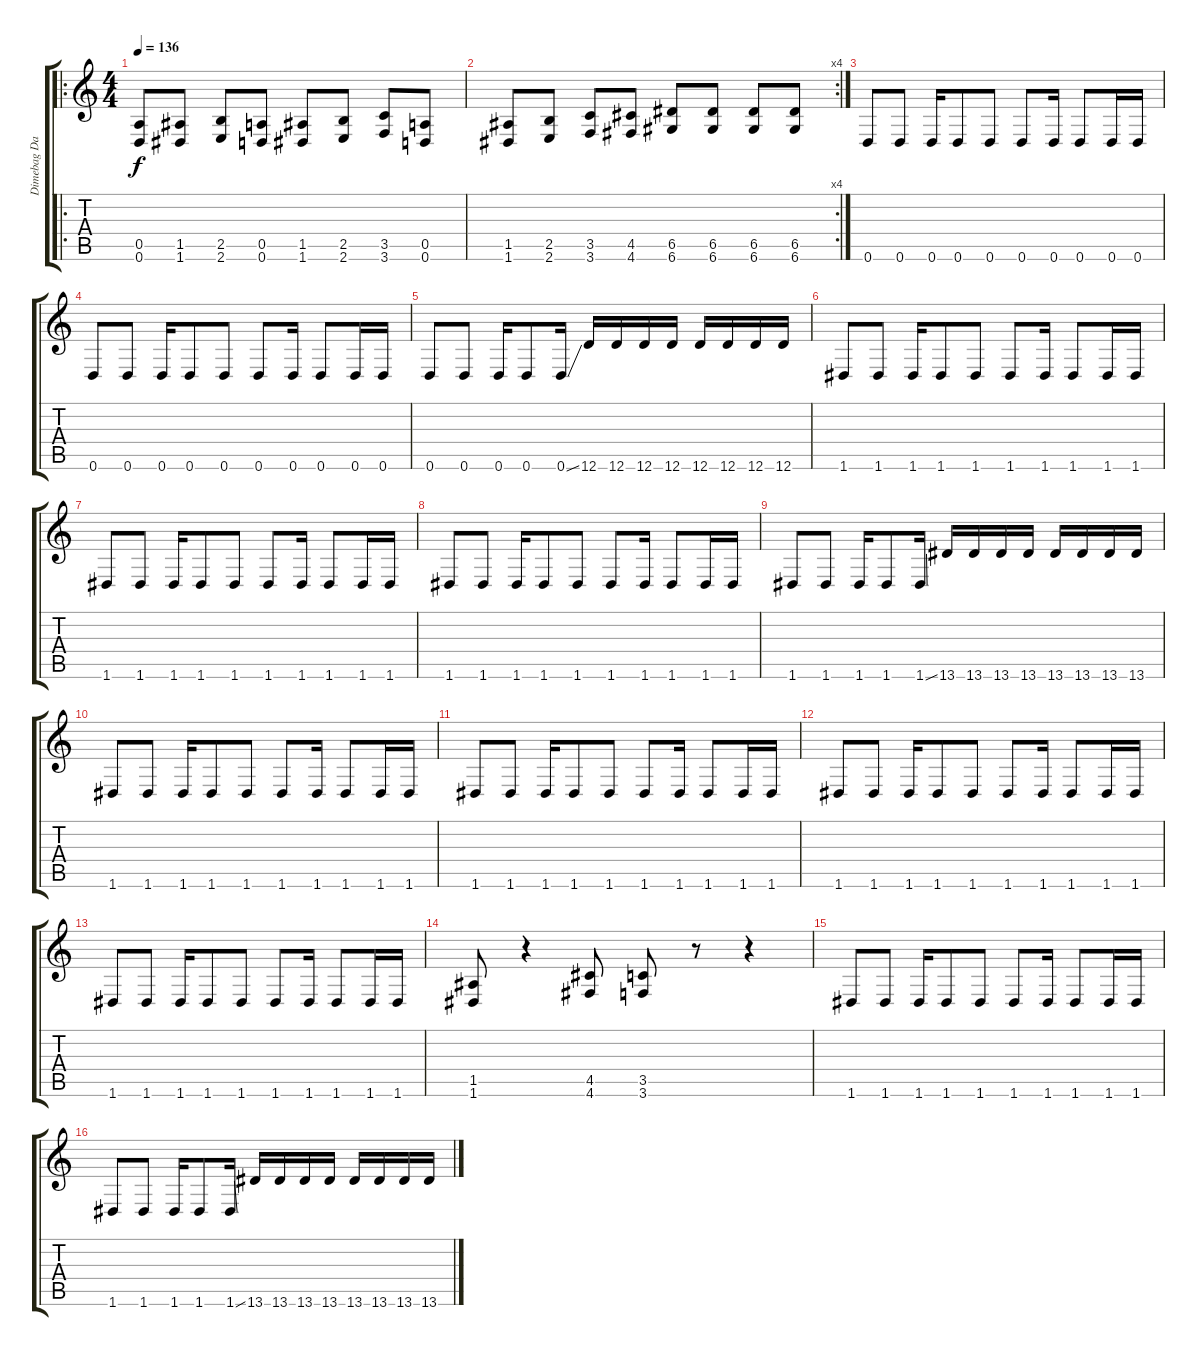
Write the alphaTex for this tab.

\track ("Dimebag Darrell" "Dimebag Da") {instrument distortionguitar}
\staff {score tabs}
\tuning (E4 B3 G3 D3 A2 D2) {hide}
\ro
\ts (4 4)
\tempo 136
\clef g2
\ks c
(0.5 0.6).8{dy f} (1.5 1.6).8 (2.5 2.6).8 (0.5 0.6).8 (1.5 1.6).8 (2.5 2.6).8 (3.5 3.6).8 (0.5 0.6).8 |
\rc 4
(1.5 1.6).8 (2.5 2.6).8 (3.5 3.6).8 (4.5 4.6).8 (6.5 6.6).8 (6.5 6.6).8 (6.5 6.6).8 (6.5 6.6).8 |
0.6.8 0.6.8 0.6.16 0.6.8 0.6.8 0.6.8 0.6.16 0.6.8 0.6.16 0.6.16 |
0.6.8 0.6.8 0.6.16 0.6.8 0.6.8 0.6.8 0.6.16 0.6.8 0.6.16 0.6.16 |
0.6.8 0.6.8 0.6.16 0.6.8 0.6{ss}.16 12.6.16 12.6.16 12.6.16 12.6.16 12.6.16 12.6.16 12.6.16 12.6.16 |
1.6.8 1.6.8 1.6.16 1.6.8 1.6.8 1.6.8 1.6.16 1.6.8 1.6.16 1.6.16 |
1.6.8 1.6.8 1.6.16 1.6.8 1.6.8 1.6.8 1.6.16 1.6.8 1.6.16 1.6.16 |
1.6.8 1.6.8 1.6.16 1.6.8 1.6.8 1.6.8 1.6.16 1.6.8 1.6.16 1.6.16 |
1.6.8 1.6.8 1.6.16 1.6.8 1.6{ss}.16 13.6.16 13.6.16 13.6.16 13.6.16 13.6.16 13.6.16 13.6.16 13.6.16 |
1.6.8 1.6.8 1.6.16 1.6.8 1.6.8 1.6.8 1.6.16 1.6.8 1.6.16 1.6.16 |
1.6.8 1.6.8 1.6.16 1.6.8 1.6.8 1.6.8 1.6.16 1.6.8 1.6.16 1.6.16 |
1.6.8 1.6.8 1.6.16 1.6.8 1.6.8 1.6.8 1.6.16 1.6.8 1.6.16 1.6.16 |
1.6.8 1.6.8 1.6.16 1.6.8 1.6.8 1.6.8 1.6.16 1.6.8 1.6.16 1.6.16 |
(1.5 1.6).8 r.4 (4.5 4.6).8 (3.5 3.6).8 r.8 r.4 |
1.6.8 1.6.8 1.6.16 1.6.8 1.6.8 1.6.8 1.6.16 1.6.8 1.6.16 1.6.16 |
1.6.8 1.6.8 1.6.16 1.6.8 1.6{ss}.16 13.6.16 13.6.16 13.6.16 13.6.16 13.6.16 13.6.16 13.6.16 13.6.16
